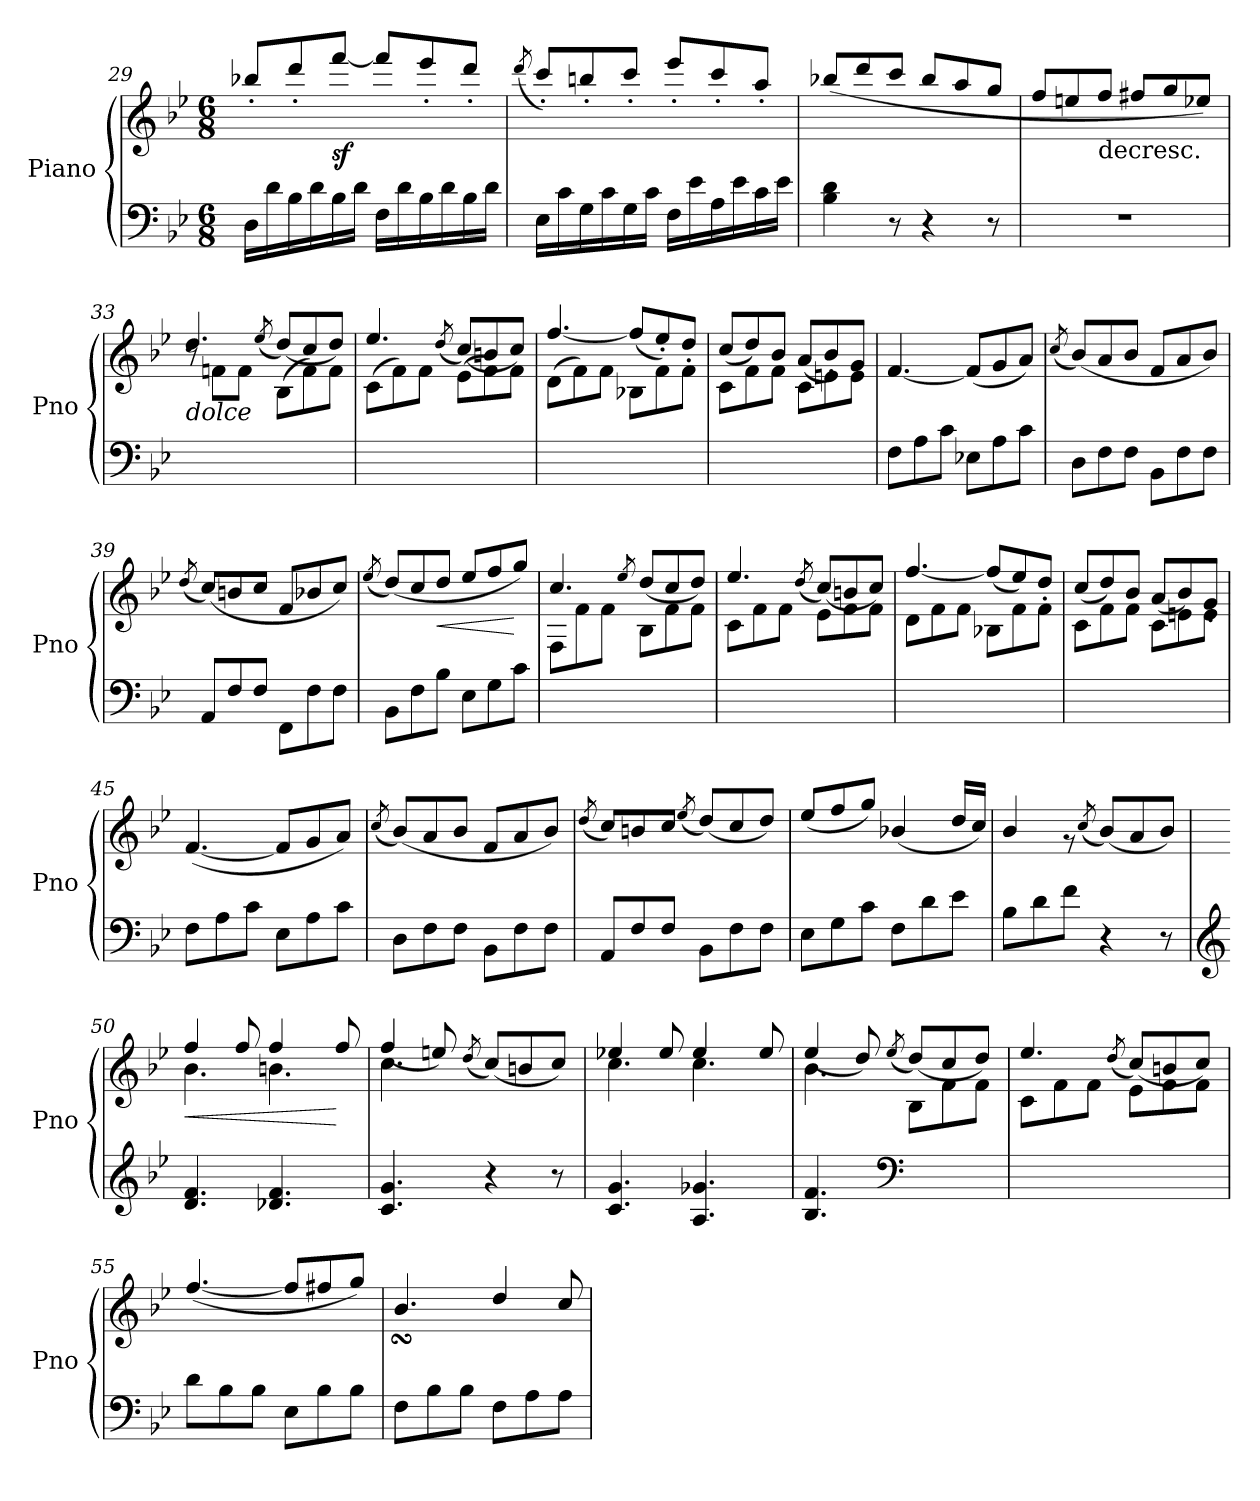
**kern	**kern	**dynam
*part1	*part1	*part1
*staff2	*staff1	*staff1/2
*I"Piano	*	*
*I'Pno	*	*
*clefF4	*clefG2	*
*k[b-e-]	*k[b-e-]	*
*g:	*g:	*
*M6/8	*M6/8	*
=29	=29	=29
*	*^	*
16D\LL	2.ryy	8bb-X'/L	.
16d\	.	.	.
16B-\	.	8ddd'/	.
16d\	.	.	.
!	!	!	!LO:DY:b
16B-\	.	[8fff/J	sf
16d\JJ	.	.	.
16F\LL	.	8fff/L]	.
16d\	.	.	.
16B-\	.	8eee-'/	.
16d\	.	.	.
16B-\	.	8ddd'/J	.
16d\JJ	.	.	.
=30	=30	=30	=30
.	.	(<8qddd/	.
16E-\LL	2.ryy	8ccc'/L)	.
16c\	.	.	.
16G\	.	8bbn'/	.
16c\	.	.	.
16G\	.	8ccc'/J	.
16c\JJ	.	.	.
16F\LL	.	8eee-'/L	.
16e-\	.	.	.
16A\	.	8ccc'/	.
16e-\	.	.	.
16c\	.	8aa'/J	.
16e-\JJ	.	.	.
!!LO:LB:g=z	!!
=31	=31	=31	=31
4B-\ 4d\	2.ryy	(>8bb-X/L	.
.	.	8ddd/	.
8r	.	8ccc/J	.
4r	.	8bb-/L	.
.	.	8aa/	.
8r	.	8gg/J	.
=32	=32	=32	=32
2.r	2.ryy	8ff/L	.
.	.	8een/	.
!	!	!LO:TX:b:t=decresc.	!
.	.	8ff/J	.
.	.	8ff#X/L	.
.	.	8gg/	.
.	.	8ee-X/J)	.
=33	=33	=33	=33
*	*	*^	*
!	!LO:TX:b:i:t=dolce	!	!	!
2.ryy	2.ryy	4.dd/	8r	.
.	.	.	8fn\L	.
.	.	.	8f\J	.
.	.	(<8qee-/	.	.
.	.	(>8dd/L)	(<8B-\L	.
.	.	8cc/	8f\)	.
.	.	8dd/J)	8f\J	.
=34	=34	=34	=34	=34
2.ryy	2.ryy	4.ee-/	(<8c\L	.
.	.	.	8f\)	.
.	.	.	8f\J	.
.	.	(<8qdd/	.	.
.	.	(>8cc/L)	(<8e-\L	.
.	.	8bn/	8f\)	.
.	.	8cc/J)	8f\J	.
=35	=35	=35	=35	=35
2.ryy	2.ryy	[4.ff/	(<8d\L	.
.	.	.	8f\)	.
.	.	.	8f\J	.
.	.	(>8ff/L]	8B-X\L	.
.	.	8ee-'/)	8f\	.
.	.	8dd'/J	8f\J	.
!!LO:LB:g=z	!!	!!
=36	=36	=36	=36	=36
2.ryy	2.ryy	(>8cc/L	8c\L	.
.	.	8dd/)	8f\	.
.	.	8b-'/J	8f\J	.
.	.	(>8a/L	8c\L	.
.	.	8b-'/)	8en\	.
.	.	8g/J	8e\J	.
*	*	*v	*v	*
=37	=37	=37	=37
8F\L	2.ryy	[4.f/	.
8A\	.	.	.
8c\J	.	.	.
8E-X\L	.	(>8f/L]	.
8A\	.	8g/	.
8c\J	.	8a/J)	.
=38	=38	=38	=38
.	.	(<8qcc/	.
8D\L	2.ryy	(>8b-/L)	.
8F\	.	8a/	.
8F\J	.	8b-/J	.
8BB-\L	.	8f/L	.
8F\	.	8a/	.
8F\J	.	8b-/J)	.
=39	=39	=39	=39
.	.	(<8qdd/	.
8AA/L	2.ryy	(>8cc/L)	.
8F/	.	8bn/	.
8F/J	.	8cc/J	.
8FF\L	.	8f/L	.
8F\	.	8b-X/	.
8F\J	.	8cc/J)	.
=40	=40	=40	=40
.	.	(<8qee-/	.
8BB-\L	2.ryy	(>8dd/L)	.
8F\	.	8cc/	.
!	!	!	!LO:HP:b
8B-\J	.	8dd/J	<
8E-\L	.	8ee-/L	.
8G\	.	8ff/	.
8c\J	.	8gg/J)	[
=41	=41	=41	=41
*	*	*^	*
2.ryy	2.ryy	4.cc/	8F\L	.
.	.	.	8f\	.
.	.	.	8f\J	.
.	.	8qee-/	.	.
.	.	(>8dd/L	8B-\L	.
.	.	8cc/	8f\	.
.	.	8dd/J)	8f\J	.
!!LO:LB:g=z	!!	!!
=42	=42	=42	=42	=42
2.ryy	2.ryy	4.ee-/	8c\L	.
.	.	.	8f\	.
.	.	.	8f\J	.
.	.	(<8qdd/	.	.
.	.	(>8cc/L)	8e-\L	.
.	.	8bn/	8f\	.
.	.	8cc/J)	8f\J	.
=43	=43	=43	=43	=43
2.ryy	2.ryy	[4.ff/	8d\L	.
.	.	.	8f\	.
.	.	.	8f\J	.
.	.	(>8ff/L]	8B-X\L	.
.	.	8ee-/)	8f\	.
.	.	8dd'/J	8f\J	.
=44	=44	=44	=44	=44
2.ryy	2.ryy	(>8cc/L	8c\L	.
.	.	8dd/)	8f\	.
.	.	8b-'/J	8f\J	.
.	.	(>8a/L	8c\L	.
.	.	8b-/)	8en\	.
.	.	8g'/J	8e\J	.
*	*	*v	*v	*
=45	=45	=45	=45
8F\L	2.ryy	(>[4.f/	.
8A\	.	.	.
8c\J	.	.	.
8E-\L	.	8f/L]	.
8A\	.	8g/	.
8c\J	.	8a/J)	.
=46	=46	=46	=46
.	.	(<8qcc/	.
8D\L	2.ryy	(>8b-/L)	.
8F\	.	8a/	.
8F\J	.	8b-/J	.
8BB-\L	.	8f/L	.
8F\	.	8a/	.
8F\J	.	8b-/J)	.
=47	=47	=47	=47
.	.	(<8qdd/	.
8AA/L	2.ryy	8cc/L)	.
8F/	.	8bn/	.
8F/J	.	8cc/J	.
.	.	(<8qee-/	.
8BB-\L	.	(>8dd/L)	.
8F\	.	8cc/	.
8F\J	.	8dd/J)	.
!!LO:LB:g=z	!!
=48	=48	=48	=48
8E-\L	2.ryy	(>8ee-/L	.
8G\	.	8ff/	.
8c\J	.	8gg/J)	.
8F\L	.	(>4b-X/	.
8d\	.	.	.
8e-\J	.	16dd/LL	.
.	.	16cc/JJ)	.
=49	=49	=49	=49
8B-\L	2.ryy	4b-/	.
8d\	.	.	.
8f\J	.	8r	.
.	.	(<8qcc/	.
4r	.	(>8b-/L)	.
.	.	8a/	.
8r	.	8b-/J)	.
*	*v	*v	*
=50	=50	=50
*clefG2	*	*
*	*^	*
!	!	!	!LO:HP:b
*	*	*^	*
4.d/ 4.f/	2ryy	4ff/	4.b-\	<
.	.	8ff/	.	.
4.d-X/ 4.f/	.	4ff/	4.bn\	.
.	8ryy	.	.	.
.	8ryy	8ff/	.	[
=51	=51	=51	=51	=51
4.c/ 4.g/	2.ryy	(>4ff/	4.cc\	.
.	.	8een/)	.	.
.	.	(<8qdd/	.	.
4r	.	(>8cc/L)	4.ryy	.
.	.	8bn/	.	.
8r	.	8cc/J)	.	.
=52	=52	=52	=52	=52
4.c/ 4.g/	2ryy	4ee-X/	4.cc\	.
.	.	8ee-/	.	.
4.A/ 4.g-X/	.	4ee-/	4.cc\	.
.	8ryy	.	.	.
.	8ryy	8ee-/	.	.
!!LO:PB:g=z	!!	!!
=53	=53	=53	=53	=53
4.B-/ 4.f/	2.ryy	(>4ee-/	4.b-\	.
.	.	8dd/)	.	.
*clefF4	*	*	*	*
.	.	(<8qee-/	.	.
4.ryy	.	(>8dd/L)	8B-\L	.
.	.	8cc/	8f\	.
.	.	8dd/J)	8f\J	.
=54	=54	=54	=54	=54
2.ryy	2.ryy	4.ee-/	8c\L	.
.	.	.	8f\	.
.	.	.	8f\J	.
.	.	(<8qdd/	.	.
.	.	(>8cc/L)	8e-\L	.
.	.	8bn/	8f\	.
.	.	8cc/J)	8f\J	.
*	*	*v	*v	*
=55	=55	=55	=55
8d\L	2.ryy	(>[4.ff/	.
8B-\	.	.	.
8B-\J	.	.	.
8E-\L	.	8ff/L]	.
8B-\	.	8ff#X/	.
8B-\J	.	8gg/J)	.
=56	=56	=56	=56
8F\L	2.ryy	4.b-sSSs/	.
8B-\	.	.	.
8B-\J	.	.	.
8F\L	.	4dd/	.
8A\	.	.	.
8A\J	.	8cc/	.
*	*v	*v	*
=	=	=
*-	*-	*-
